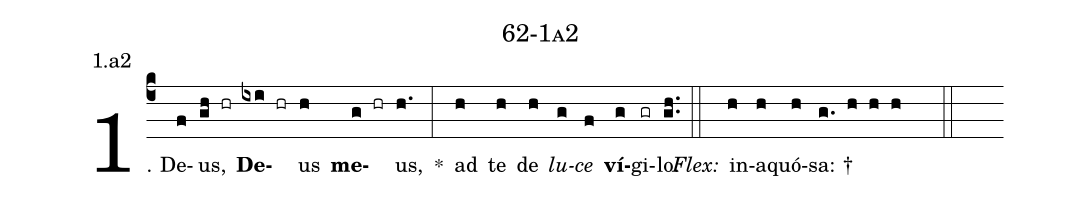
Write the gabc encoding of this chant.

name: 62-1a2;
annotation: 1.a2;
%%
(c4)1. De(f)us,(gh hr) <b>De</b>(ixi hr)us(h) <b>me</b>(g hr)us,(h.) *(:) ad(h) te(h) de(h) <i>lu</i>(g)<i>ce</i>(f) <b>ví</b>(g)gi(gr)lo.(gh..) (::)
<i>Flex:</i>()  in(h)a(h)quó(h)sa: †(g. h h h  ::)
